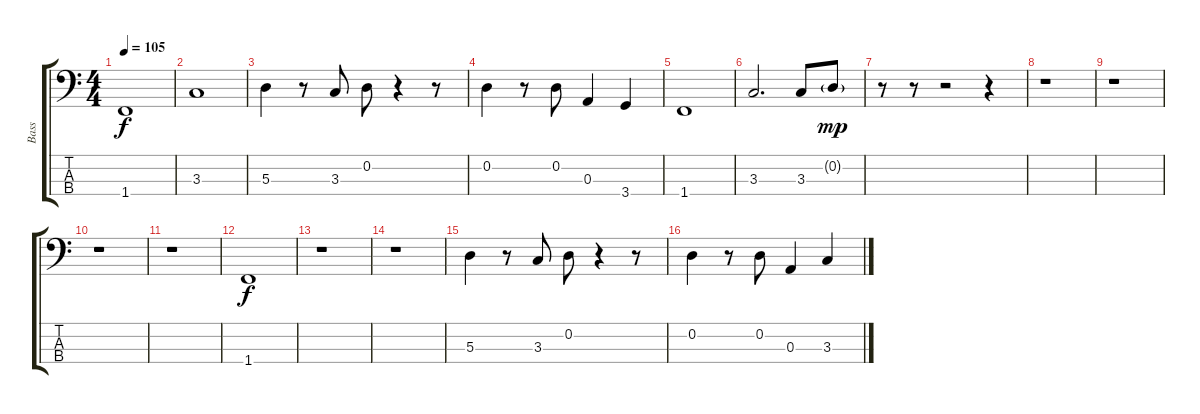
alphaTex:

\track ("Bass" "Bass") {instrument electricbassfinger}
\staff {score tabs}
\tuning (G2 D2 A1 E1) {hide}
\ts (4 4)
\tempo 105
\clef f4
\ks c
1.4.1{dy f} |
3.3.1 |
5.3.4 r.8 3.3.8 0.2.8 r.4 r.8 |
0.2.4 r.8 0.2.8 0.3.4 3.4.4 |
1.4.1 |
3.3.2{d} 3.3.8 0.2{g}.8{dy mp} |
r.8 r.8 r.2 r.4 |
r.1 |
r.1 |
r.1 |
r.1 |
1.4.1{dy f} |
r.1 |
r.1 |
5.3.4 r.8 3.3.8 0.2.8 r.4 r.8 |
0.2.4 r.8 0.2.8 0.3.4 3.3.4
